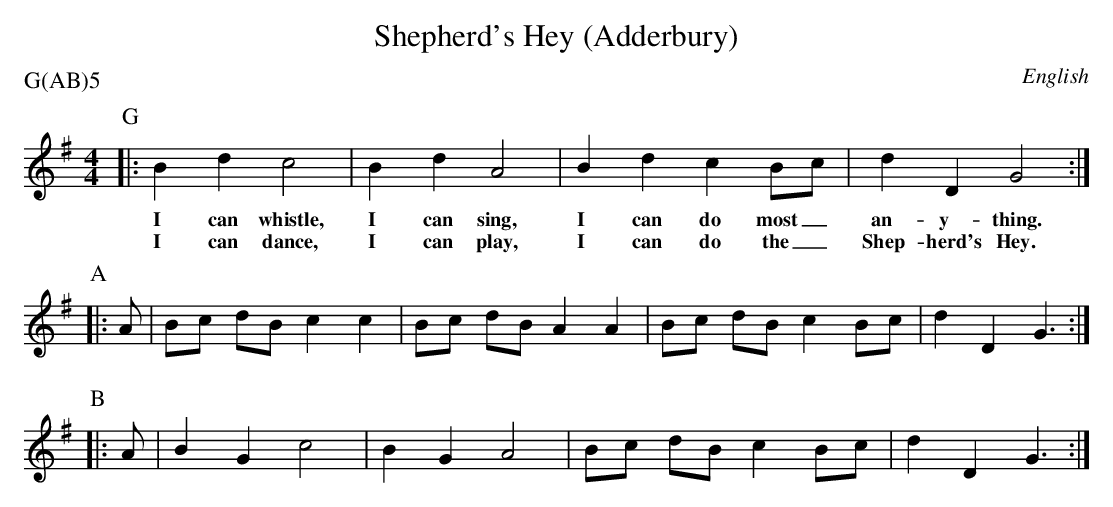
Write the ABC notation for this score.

X:1
T:Shepherd's Hey (Adderbury)
M:4/4
O:English
P:G(AB)5
K:G
P:G
|:            B2 d2  c4        | B2 d2 A4      | B2 d2  c2 Bc  | d2 D2 G4 :|
w:            I  can whistle,    I can sing,     I  can do most_ an-y-thing.
w:            I  can dance,      I can play,     I  can do the_ Shep-herd's Hey.
P:A
|: A | Bc dB c2 c2 | Bc dB A2 A2 | Bc dB c2 Bc | d2 D2 G3 :|
P:B
|: A | B2 G2 c4 | B2 G2 A4 | Bc dB c2 Bc | d2 D2 G3 :|
